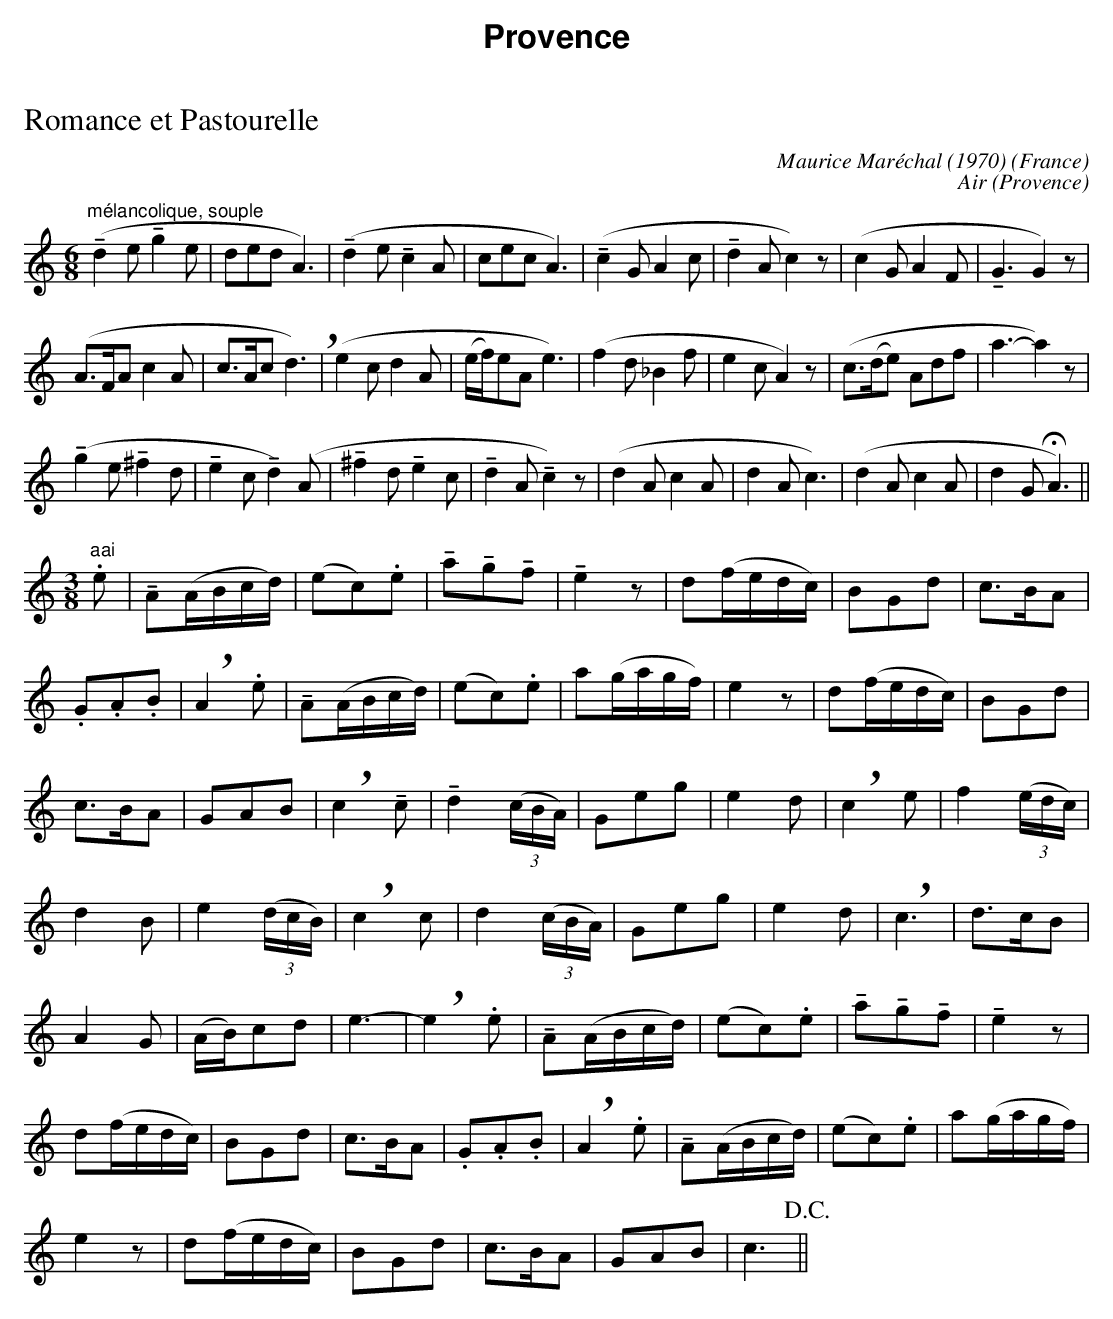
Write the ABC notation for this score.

X:1
T:Romance et Pastourelle
O:France
C:Maurice Maréchal (1970)
O:Provence
M:6/8
L:1/8
U:M = !tenuto!
K:C
"mélancolique, souple"(Md2e Mg2e|ded A3)|(Md2e Mc2A|cec A3)|(Mc2G A2c|Md2A c2)z|(c2G A2F|MG3 G2)z|
(A>FA c2A|c>Ac d3)!breath!|(e2c d2A|(e/2f/2)eA e3)|(f2d _B2f|e2c A2)z|(c>(de) Adf|a3-a2)z|
(Mg2e M^f2d|Me2c Md2)(A|M^f2d Me2c|Md2A Mc2)z|(d2A c2A|d2A c3) |(d2A c2A|d2G HA3)||
M:3/8
"aai".e|MA(A/2B/2c/2d/2)|(ec).e|MaMgMf|Me2z|d(f/2e/2d/2c/2)|BGd|c>BA|
.G.A.B|!breath!A2.e|MA(A/2B/2c/2d/2)|(ec).e|a(g/2a/2g/2f/2)|e2z|d(f/2e/2d/2c/2)|BGd|
c>BA|GAB|!breath!c2Mc|Md2 ((3c/2B/2A/2)|Geg|e2d|!breath!c2e|f2 ((3e/2d/2c/2)|
d2B|e2((3d/2c/2B/2)|!breath!c2c|d2((3c/2B/2A/2)|Geg|e2d|!breath!c3|d>cB|
A2G|(A/2B/2)cd|e3-|!breath!e2.e|MA(A/2B/2c/2d/2)|(ec).e|MaMgMf|Me2z|
d(f/2e/2d/2c/2)|BGd|c>BA|.G.A.B|!breath!A2 .e|MA(A/2B/2c/2d/2)|(ec).e|a(g/2a/2g/2f/2)|
e2z|d(f/2e/2d/2c/2)|BGd|c>BA|GAB|c3!D.C.!||
